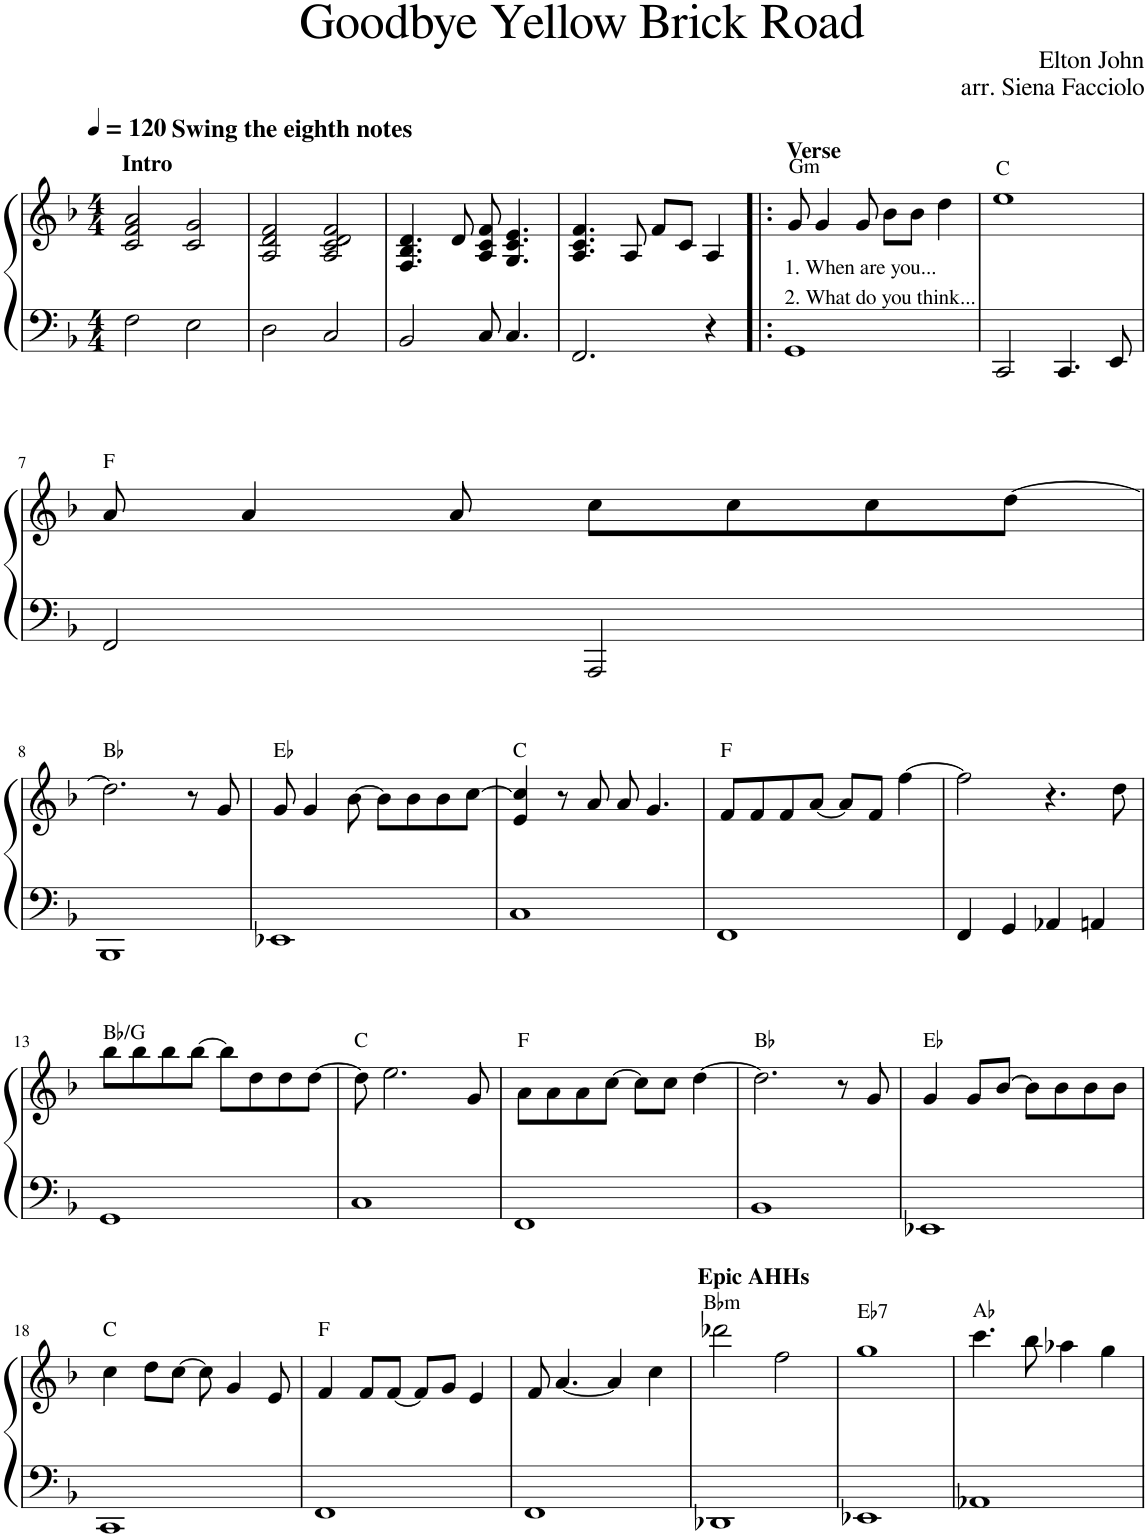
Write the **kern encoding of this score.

**kern	**kern
*part1	*part1
*staff2	*staff1
*I"Piano	*
*I'Pno.	*
*clefF4	*clefG2
*k[b-]	*k[b-]
*M4/4	*M4/4
*MM120	*MM120
=1	=1
!	!LO:TX:a:B:t=Swing the eighth notes
!	!LO:TX:a:B:t=Intro
2F\	2c/ 2f/ 2a/
2E\	2c/ 2g/
=2	=2
2D\	2A/ 2d/ 2f/
2C/	2A/ 2c/ 2d/ 2f/
=3	=3
2BB-/	4.F/ 4.B-/ 4.d/
.	8d/
8C/	8A/ 8c/ 8f/
4.C/	4.G/ 4.c/ 4.e/
=4	=4
2.FF/	4.A/ 4.c/ 4.f/
.	8A/
.	8f/L
.	8c/J
4r	4A/
=5!|:	=5!|:
!	!LO:TX:a:B:t=Verse
!	!LO:TX:b:t=1. When are you...
!	!LO:TX:a:t=Gm
!LO:TX:a:t=2. What do you think...	!
1GG	8g/
.	4g/
.	8g/
.	8b-\L
.	8b-\J
.	4dd\
=6	=6
!	!LO:TX:a:t=C
2CC/	1ee
4.CC/	.
8EE/	.
!!LO:LB:g=z
=7	=7
!	!LO:TX:a:t=F
2FF/	8a/
.	4a/
.	8a/
2AAA/	8cc\L
.	8cc\
.	8cc\
.	[8dd\J
!!LO:LB:g=z
=8	=8
!	!LO:TX:a:t=B♭
1BBB-	2.dd\]
.	8r
.	8g/
=9	=9
!	!LO:TX:a:t=E♭
1EE-X	8g/
.	4g/
.	[8b-\
.	8b-\L]
.	8b-\
.	8b-\
.	[8cc\J
=10	=10
!	!LO:TX:a:t=C
1C	4e/ 4cc/]
.	8r
.	8a/
.	8a/
.	4.g/
=11	=11
!	!LO:TX:a:t=F
1FF	8f/L
.	8f/
.	8f/
.	[8a/J
.	8a/L]
.	8f/J
.	[4ff\
=12	=12
4FF/	2ff\]
4GG/	.
4AA-X/	4.r
4AAn/	.
.	8dd\
!!LO:LB:g=z
=13	=13
!	!LO:TX:a:t=B♭/G
1GG	8bb-\L
.	8bb-\
.	8bb-\
.	[8bb-\J
.	8bb-\L]
.	8dd\
.	8dd\
.	[8dd\J
=14	=14
!	!LO:TX:a:t=C
1C	8dd\]
.	2.ee\
.	8g/
=15	=15
!	!LO:TX:a:t=F
1FF	8a\L
.	8a\
.	8a\
.	[8cc\J
.	8cc\L]
.	8cc\J
.	[4dd\
=16	=16
!	!LO:TX:a:t=B♭
1BB-	2.dd\]
.	8r
.	8g/
=17	=17
!	!LO:TX:a:t=E♭
1EE-X	4g/
.	8g/L
.	[8b-/J
.	8b-\L]
.	8b-\
.	8b-\
.	8b-\J
!!LO:LB:g=z
=18	=18
!	!LO:TX:a:t=C
1CC	4cc\
.	8dd\L
.	[8cc\J
.	8cc\]
.	4g/
.	8e/
=19	=19
!	!LO:TX:a:t=F
1FF	4f/
.	8f/L
.	[8f/J
.	8f/L]
.	8g/J
.	4e/
=20	=20
1FF	8f/
.	[4.a/
.	4a/]
.	4cc\
=21	=21
!	!LO:TX:a:B:t=Epic AHHs
!	!LO:TX:a:t=B♭m
1DD-X	2ddd-X\
.	2ff\
=22	=22
!	!LO:TX:a:t=E♭7
1EE-X	1gg
=23	=23
!	!LO:TX:a:t=A♭
1AA-X	4.ccc\
.	8bb-\
.	4aa-X\
.	4gg\
=	=
*-	*-
